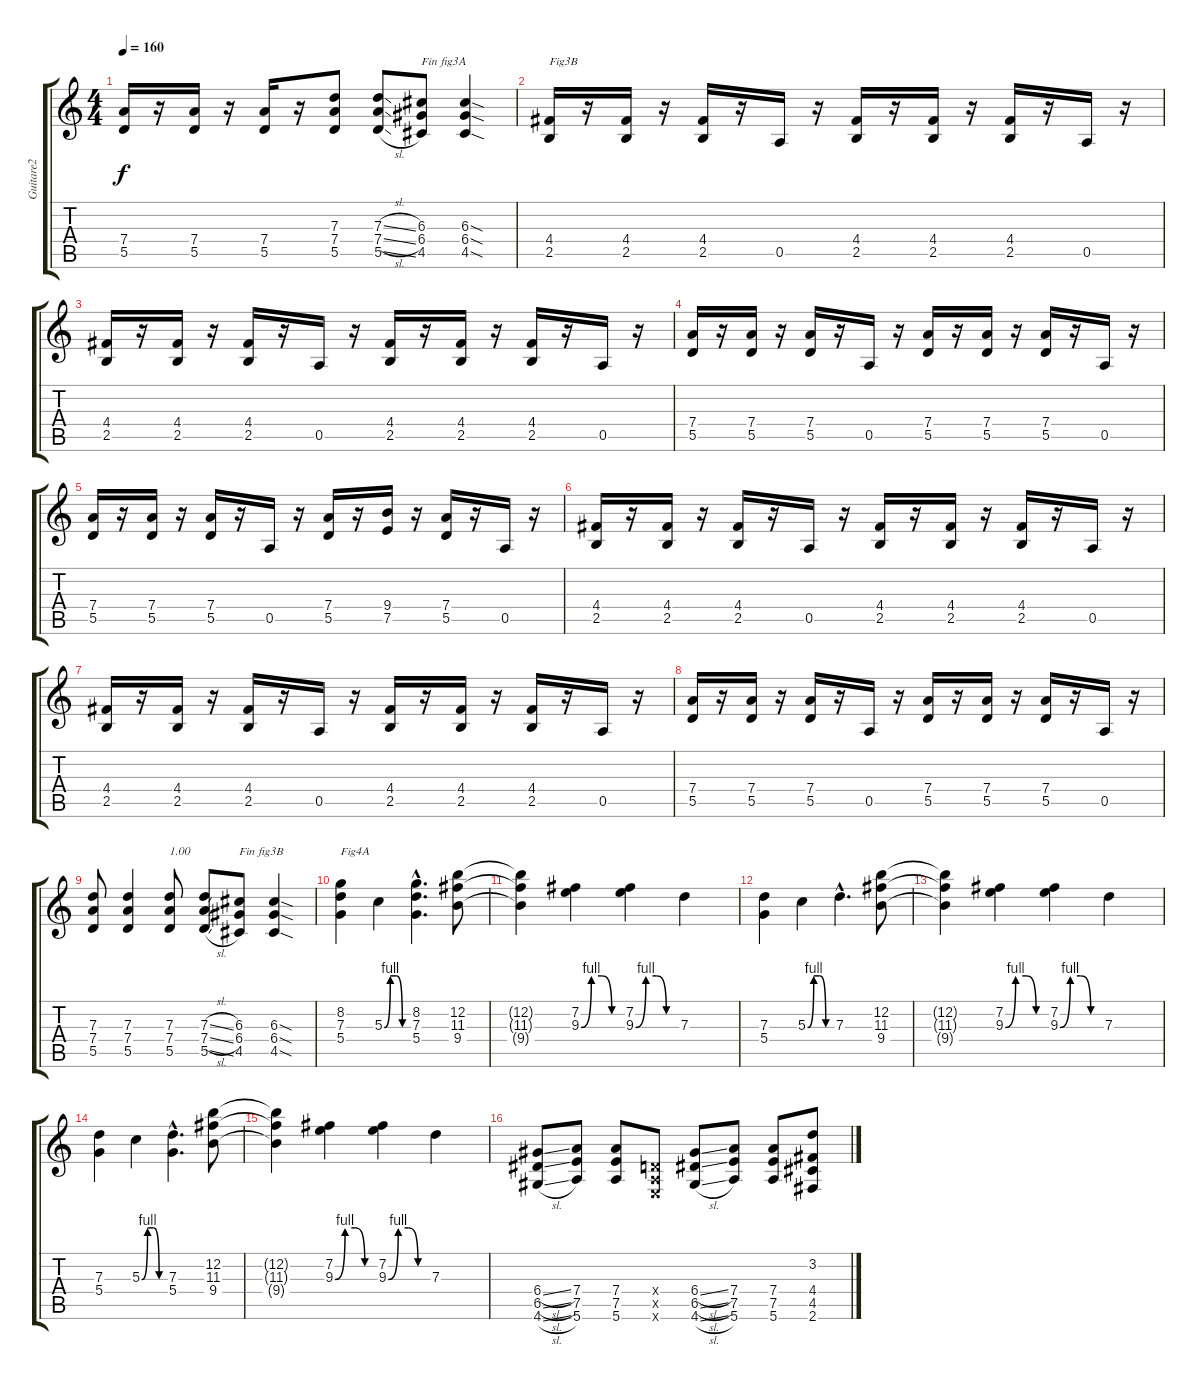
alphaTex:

\track ("Guitare2" "Guitare2") {instrument distortionguitar}
\staff {score tabs}
\tuning (E4 B3 G3 D3 A2 E2) {hide}
\ts (4 4)
\tempo 160
\clef g2
\ks c
(7.4 5.5).16{dy f} r.16 (7.4 5.5).16 r.16 (7.4 5.5).16 r.16 (7.3 7.4 5.5).8 (7.3{sl} 7.4{sl} 5.5{sl}).8 (6.3 6.4 4.5).8{txt "Fin fig3A"} (6.3{sod} 6.4{sod} 4.5{sod}).4 |
(4.4 2.5).16{txt "Fig3B"} r.16 (4.4 2.5).16 r.16 (4.4 2.5).16 r.16 0.5.16 r.16 (4.4 2.5).16 r.16 (4.4 2.5).16 r.16 (4.4 2.5).16 r.16 0.5.16 r.16 |
(4.4 2.5).16 r.16 (4.4 2.5).16 r.16 (4.4 2.5).16 r.16 0.5.16 r.16 (4.4 2.5).16 r.16 (4.4 2.5).16 r.16 (4.4 2.5).16 r.16 0.5.16 r.16 |
(7.4 5.5).16 r.16 (7.4 5.5).16 r.16 (7.4 5.5).16 r.16 0.5.16 r.16 (7.4 5.5).16 r.16 (7.4 5.5).16 r.16 (7.4 5.5).16 r.16 0.5.16 r.16 |
(7.4 5.5).16 r.16 (7.4 5.5).16 r.16 (7.4 5.5).16 r.16 0.5.16 r.16 (7.4 5.5).16 r.16 (9.4 7.5).16 r.16 (7.4 5.5).16 r.16 0.5.16 r.16 |
(4.4 2.5).16 r.16 (4.4 2.5).16 r.16 (4.4 2.5).16 r.16 0.5.16 r.16 (4.4 2.5).16 r.16 (4.4 2.5).16 r.16 (4.4 2.5).16 r.16 0.5.16 r.16 |
(4.4 2.5).16 r.16 (4.4 2.5).16 r.16 (4.4 2.5).16 r.16 0.5.16 r.16 (4.4 2.5).16 r.16 (4.4 2.5).16 r.16 (4.4 2.5).16 r.16 0.5.16 r.16 |
(7.4 5.5).16 r.16 (7.4 5.5).16 r.16 (7.4 5.5).16 r.16 0.5.16 r.16 (7.4 5.5).16 r.16 (7.4 5.5).16 r.16 (7.4 5.5).16 r.16 0.5.16 r.16 |
(7.3 7.4 5.5).8 (7.3 7.4 5.5).4 (7.3 7.4 5.5).8{txt "1.00"} (7.3{sl} 7.4{sl} 5.5{sl}).8 (6.3 6.4 4.5).8{txt "Fin fig3B"} (6.3{sod} 6.4{sod} 4.5{sod}).4 |
(8.2 7.3 5.4).4{txt "Fig4A"} 5.3{be (custom 0 0 15 4 30 4 45 0 60 0)}.4 (8.2{hac} 7.3{hac} 5.4{hac}).4{d} (12.2 11.3 9.4).8 |
(12.2{t} 11.3{t} 9.4{t}).4 (7.2 9.3{be (custom 0 0 15 4 30 4 45 0 60 0)}).4 (7.2 9.3{be (custom 0 0 15 4 30 4 45 0 60 0)}).4 7.3.4 |
(7.3 5.4).4 5.3{be (custom 0 0 15 4 30 4 45 0 60 0)}.4 7.3{hac}.4{d} (12.2 11.3 9.4).8 |
(12.2{t} 11.3{t} 9.4{t}).4 (7.2 9.3{be (custom 0 0 15 4 30 4 45 0 60 0)}).4 (7.2 9.3{be (custom 0 0 15 4 30 4 45 0 60 0)}).4 7.3.4 |
(7.3 5.4).4 5.3{be (custom 0 0 15 4 30 4 45 0 60 0)}.4 (7.3{hac} 5.4{hac}).4{d} (12.2 11.3 9.4).8 |
(12.2{t} 11.3{t} 9.4{t}).4 (7.2 9.3{be (custom 0 0 15 4 30 4 45 0 60 0)}).4 (7.2 9.3{be (custom 0 0 15 4 30 4 45 0 60 0)}).4 7.3.4 |
(6.4{sl} 6.5{sl} 4.6{sl}).8 (7.4 7.5 5.6).8 (7.4 7.5 5.6).8 (0.4{x} 0.5{x} 0.6{x}).8 (6.4{sl} 6.5{sl} 4.6{sl}).8 (7.4 7.5 5.6).8 (7.4 7.5 5.6).8 (3.2 4.4 4.5 2.6).8
